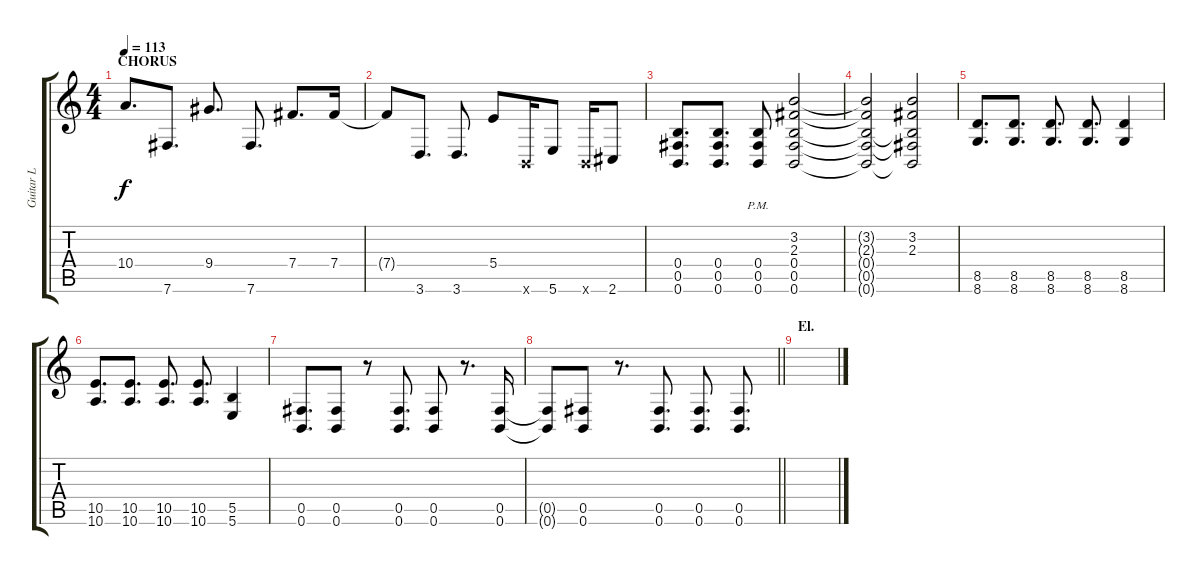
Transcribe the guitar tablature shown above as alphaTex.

\track ("Guitar L" "Guitar L") {instrument distortionguitar}
\staff {score tabs}
\tuning (Db4 Ab3 E3 B2 Gb2 B1) {hide}
\ts (4 4)
\section ("" "CHORUS")
\tempo 113
\clef g2
\ks c
10.4.8{d dy f} 7.6.8{d} 9.4.8{d} 7.6.8{d} 7.4.8{d} 7.4.16 |
7.4{t}.8 3.6.8{d} 3.6.8{d} 5.4.8 0.6{x}.16 5.6.8 0.6{x}.16 2.6.8 |
(0.4 0.5 0.6).8{d} (0.4 0.5 0.6).8{d} (0.4{pm} 0.5{pm} 0.6{pm}).8 (3.2 2.3 0.4 0.5 0.6).2 |
(3.2{t} 2.3{t} 0.4{t} 0.5{t} 0.6{t}).2 (3.2 2.3 0.4{t} 0.5{t} 0.6{t}).2 |
(8.5 8.6).8{d} (8.5 8.6).8{d} (8.5 8.6).8{d} (8.5 8.6).8{d} (8.5 8.6).4 |
(10.5 10.6).8{d} (10.5 10.6).8{d} (10.5 10.6).8{d} (10.5 10.6).8{d} (5.5 5.6).4 |
(0.5 0.6).8{d} (0.5 0.6).8 r.8 (0.5 0.6).8{d} (0.5 0.6).8 r.8{d} (0.5 0.6).16 |
\barLineRight lightlight
(0.5{t} 0.6{t}).8 (0.5 0.6).8 r.8{d} (0.5 0.6).8{d} (0.5 0.6).8{d} (0.5 0.6).8{d} |
\section ("" "El.")
